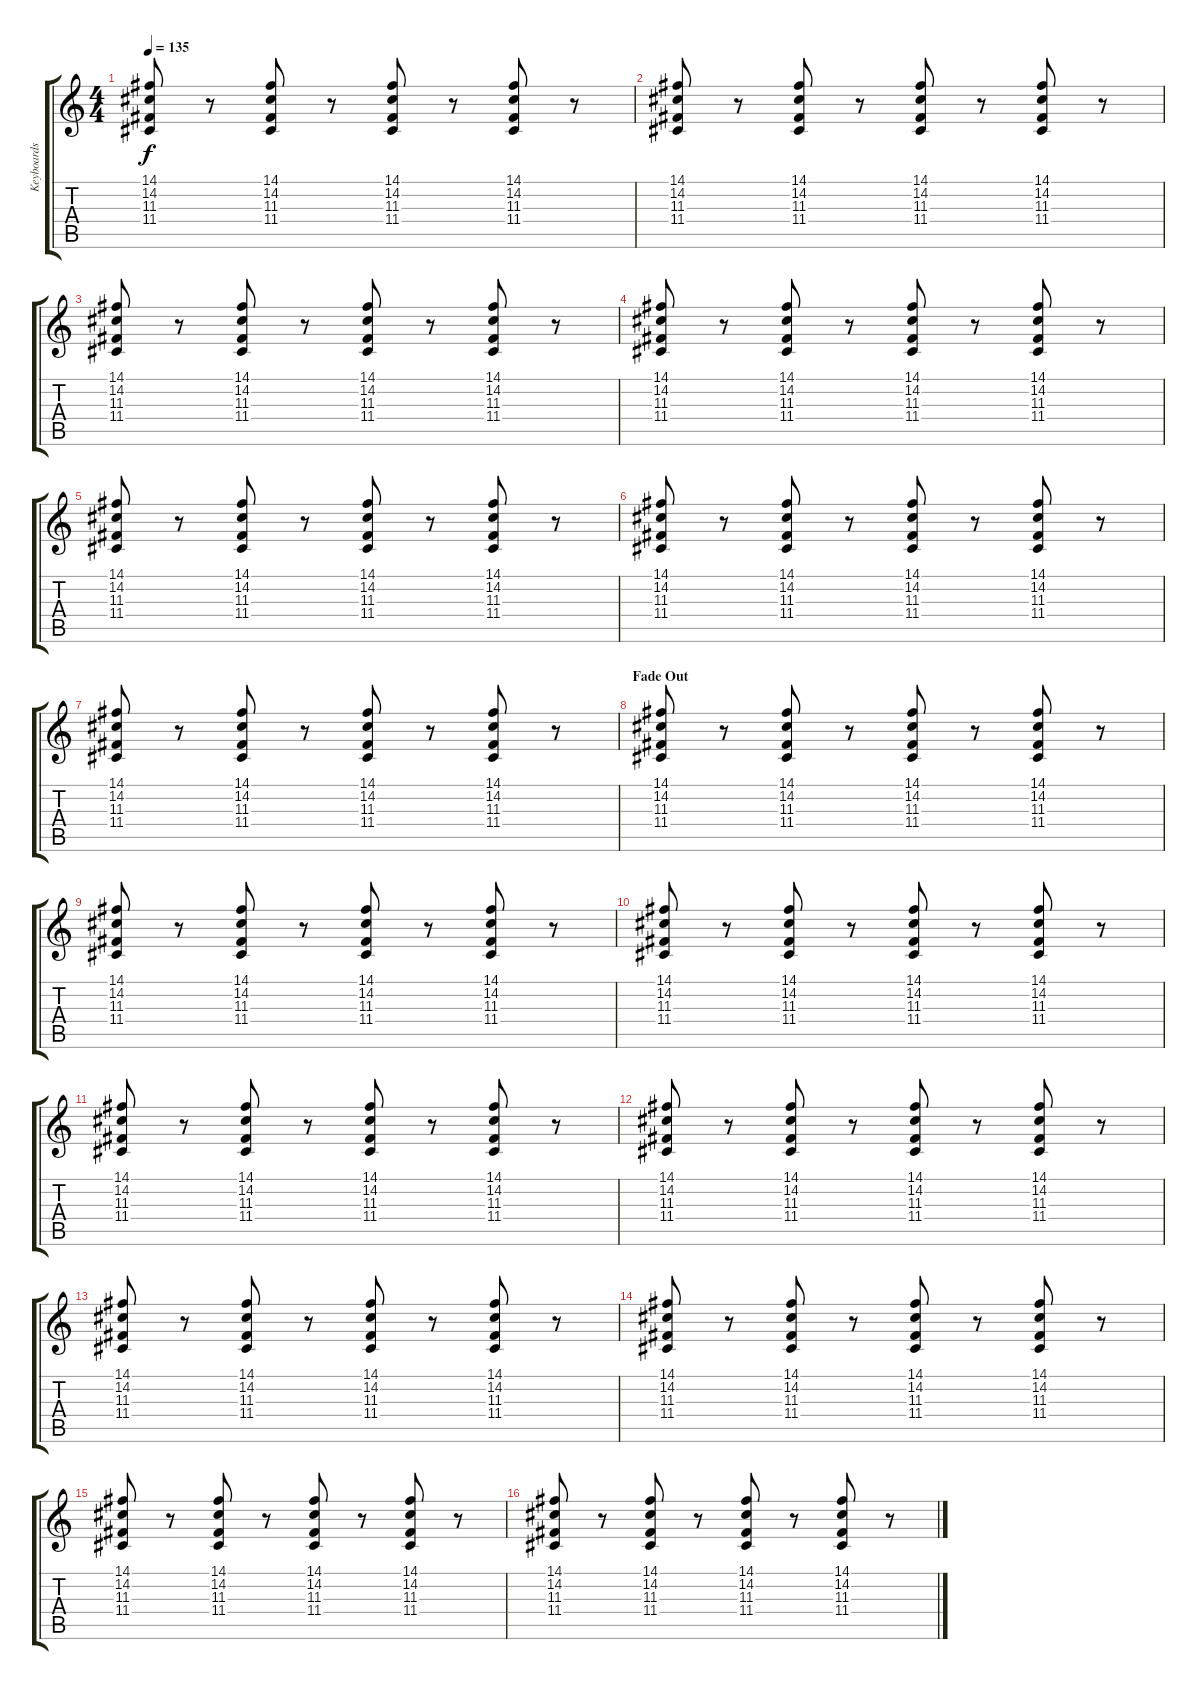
\track ("Keyboards" "Keyboards") {instrument lead1square}
\staff {score tabs}
\tuning (E4 B3 G3 D3 A2 E2) {hide}
\ts (4 4)
\tempo 135
\clef g2
\ks c
(14.1 14.2 11.3 11.4).8{dy f} r.8 (14.1 14.2 11.3 11.4).8 r.8 (14.1 14.2 11.3 11.4).8 r.8 (14.1 14.2 11.3 11.4).8 r.8 |
(14.1 14.2 11.3 11.4).8 r.8 (14.1 14.2 11.3 11.4).8 r.8 (14.1 14.2 11.3 11.4).8 r.8 (14.1 14.2 11.3 11.4).8 r.8 |
(14.1 14.2 11.3 11.4).8 r.8 (14.1 14.2 11.3 11.4).8 r.8 (14.1 14.2 11.3 11.4).8 r.8 (14.1 14.2 11.3 11.4).8 r.8 |
(14.1 14.2 11.3 11.4).8 r.8 (14.1 14.2 11.3 11.4).8 r.8 (14.1 14.2 11.3 11.4).8 r.8 (14.1 14.2 11.3 11.4).8 r.8 |
(14.1 14.2 11.3 11.4).8 r.8 (14.1 14.2 11.3 11.4).8 r.8 (14.1 14.2 11.3 11.4).8 r.8 (14.1 14.2 11.3 11.4).8 r.8 |
(14.1 14.2 11.3 11.4).8 r.8 (14.1 14.2 11.3 11.4).8 r.8 (14.1 14.2 11.3 11.4).8 r.8 (14.1 14.2 11.3 11.4).8 r.8 |
(14.1 14.2 11.3 11.4).8 r.8 (14.1 14.2 11.3 11.4).8 r.8 (14.1 14.2 11.3 11.4).8 r.8 (14.1 14.2 11.3 11.4).8 r.8 |
\section ("" "Fade Out")
(14.1 14.2 11.3 11.4).8 r.8 (14.1 14.2 11.3 11.4).8 r.8{volume 9} (14.1 14.2 11.3 11.4).8 r.8 (14.1 14.2 11.3 11.4).8 r.8 |
(14.1 14.2 11.3 11.4).8 r.8 (14.1 14.2 11.3 11.4).8 r.8 (14.1 14.2 11.3 11.4).8{volume 8} r.8 (14.1 14.2 11.3 11.4).8 r.8 |
(14.1 14.2 11.3 11.4).8 r.8 (14.1 14.2 11.3 11.4).8 r.8 (14.1 14.2 11.3 11.4).8{volume 7} r.8 (14.1 14.2 11.3 11.4).8 r.8 |
(14.1 14.2 11.3 11.4).8 r.8 (14.1 14.2 11.3 11.4).8 r.8 (14.1 14.2 11.3 11.4).8{volume 6} r.8 (14.1 14.2 11.3 11.4).8 r.8 |
(14.1 14.2 11.3 11.4).8 r.8 (14.1 14.2 11.3 11.4).8 r.8 (14.1 14.2 11.3 11.4).8{volume 6} r.8 (14.1 14.2 11.3 11.4).8 r.8 |
(14.1 14.2 11.3 11.4).8 r.8 (14.1 14.2 11.3 11.4).8 r.8 (14.1 14.2 11.3 11.4).8{volume 4} r.8 (14.1 14.2 11.3 11.4).8 r.8 |
(14.1 14.2 11.3 11.4).8 r.8 (14.1 14.2 11.3 11.4).8 r.8 (14.1 14.2 11.3 11.4).8{volume 3} r.8 (14.1 14.2 11.3 11.4).8 r.8 |
(14.1 14.2 11.3 11.4).8 r.8 (14.1 14.2 11.3 11.4).8 r.8 (14.1 14.2 11.3 11.4).8{volume 2} r.8 (14.1 14.2 11.3 11.4).8 r.8 |
(14.1 14.2 11.3 11.4).8 r.8 (14.1 14.2 11.3 11.4).8 r.8 (14.1 14.2 11.3 11.4).8{volume 1} r.8 (14.1 14.2 11.3 11.4).8 r.8
